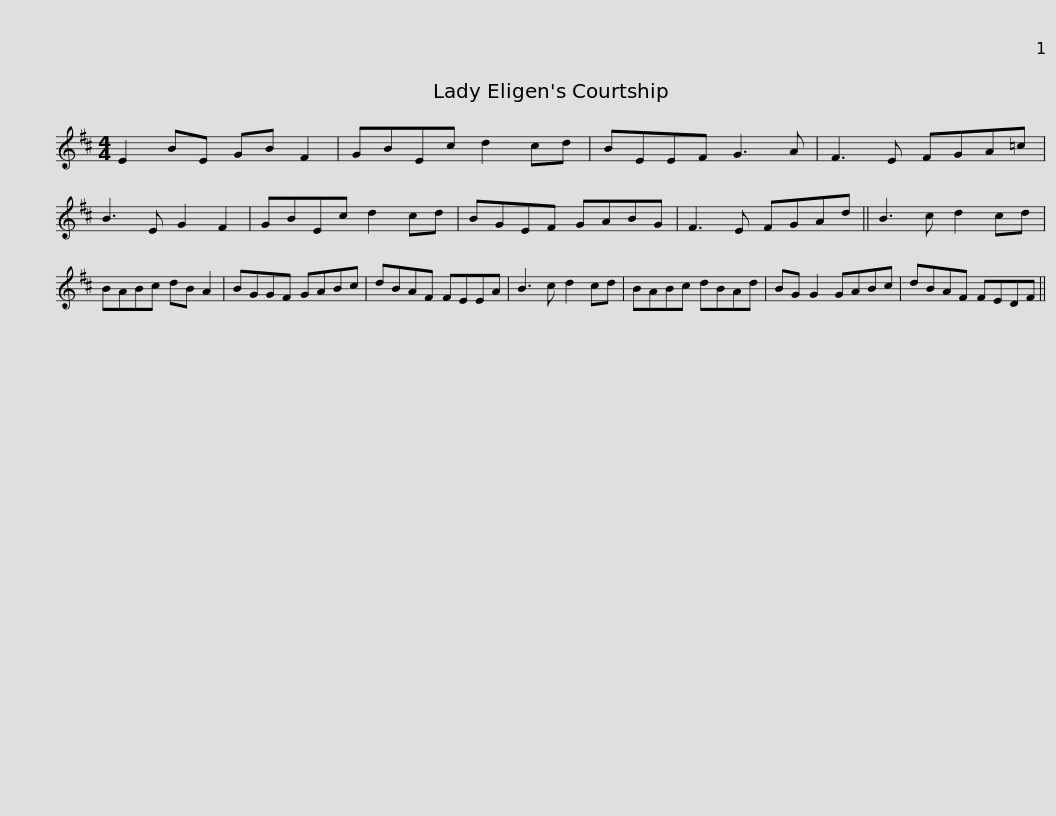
X:1
L:1/8
M:4/4
I:linebreak $
K:D
V:1 treble
V:1
 E2 BE GB F2 | GBEc d2 cd | BEEF G3 A | F3 E FGA=c | B3 E G2 F2 | %5
 GBEc d2 cd |$ BGEF GABG | F3 E FGAd || B3 c d2 cd | BABc dB A2 | %10
 BGGF GABc | dBAF FEEA |$ B3 c d2 cd | BABc dBAd | BG G2 GABc | %15
 dBAF FEDF || %16
